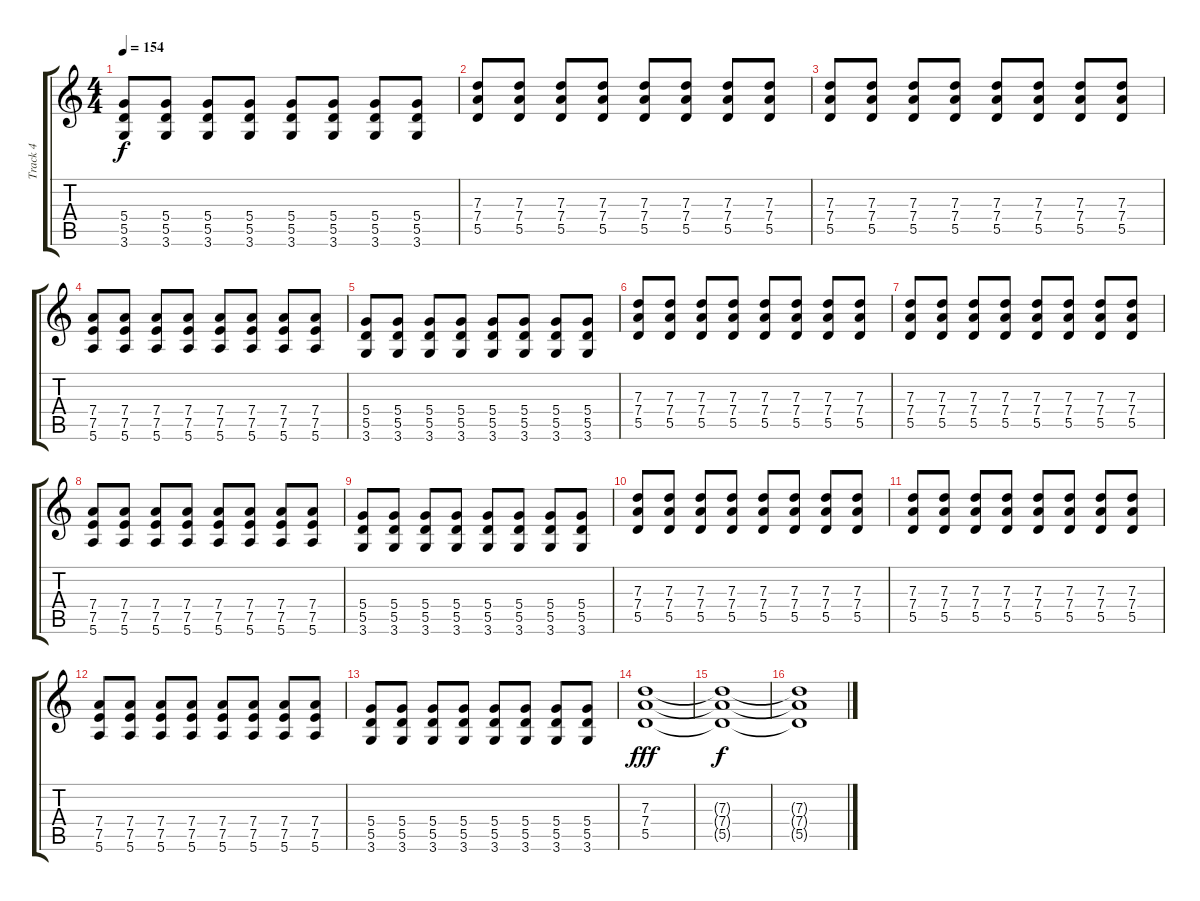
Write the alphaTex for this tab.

\track ("Track 4" "Track 4") {instrument overdrivenguitar}
\staff {score tabs}
\tuning (E4 B3 G3 D3 A2 E2) {hide}
\ts (4 4)
\tempo 154
\clef g2
\ks c
(5.4 5.5 3.6).8{dy f} (5.4 5.5 3.6).8 (5.4 5.5 3.6).8 (5.4 5.5 3.6).8 (5.4 5.5 3.6).8 (5.4 5.5 3.6).8 (5.4 5.5 3.6).8 (5.4 5.5 3.6).8 |
(7.3 7.4 5.5).8 (7.3 7.4 5.5).8 (7.3 7.4 5.5).8 (7.3 7.4 5.5).8 (7.3 7.4 5.5).8 (7.3 7.4 5.5).8 (7.3 7.4 5.5).8 (7.3 7.4 5.5).8 |
(7.3 7.4 5.5).8 (7.3 7.4 5.5).8 (7.3 7.4 5.5).8 (7.3 7.4 5.5).8 (7.3 7.4 5.5).8 (7.3 7.4 5.5).8 (7.3 7.4 5.5).8 (7.3 7.4 5.5).8 |
(7.4 7.5 5.6).8 (7.4 7.5 5.6).8 (7.4 7.5 5.6).8 (7.4 7.5 5.6).8 (7.4 7.5 5.6).8 (7.4 7.5 5.6).8 (7.4 7.5 5.6).8 (7.4 7.5 5.6).8 |
(5.4 5.5 3.6).8 (5.4 5.5 3.6).8 (5.4 5.5 3.6).8 (5.4 5.5 3.6).8 (5.4 5.5 3.6).8 (5.4 5.5 3.6).8 (5.4 5.5 3.6).8 (5.4 5.5 3.6).8 |
(7.3 7.4 5.5).8 (7.3 7.4 5.5).8 (7.3 7.4 5.5).8 (7.3 7.4 5.5).8 (7.3 7.4 5.5).8 (7.3 7.4 5.5).8 (7.3 7.4 5.5).8 (7.3 7.4 5.5).8 |
(7.3 7.4 5.5).8 (7.3 7.4 5.5).8 (7.3 7.4 5.5).8 (7.3 7.4 5.5).8 (7.3 7.4 5.5).8 (7.3 7.4 5.5).8 (7.3 7.4 5.5).8 (7.3 7.4 5.5).8 |
(7.4 7.5 5.6).8 (7.4 7.5 5.6).8 (7.4 7.5 5.6).8 (7.4 7.5 5.6).8 (7.4 7.5 5.6).8 (7.4 7.5 5.6).8 (7.4 7.5 5.6).8 (7.4 7.5 5.6).8 |
(5.4 5.5 3.6).8 (5.4 5.5 3.6).8 (5.4 5.5 3.6).8 (5.4 5.5 3.6).8 (5.4 5.5 3.6).8 (5.4 5.5 3.6).8 (5.4 5.5 3.6).8 (5.4 5.5 3.6).8 |
(7.3 7.4 5.5).8 (7.3 7.4 5.5).8 (7.3 7.4 5.5).8 (7.3 7.4 5.5).8 (7.3 7.4 5.5).8 (7.3 7.4 5.5).8 (7.3 7.4 5.5).8 (7.3 7.4 5.5).8 |
(7.3 7.4 5.5).8 (7.3 7.4 5.5).8 (7.3 7.4 5.5).8 (7.3 7.4 5.5).8 (7.3 7.4 5.5).8 (7.3 7.4 5.5).8 (7.3 7.4 5.5).8 (7.3 7.4 5.5).8 |
(7.4 7.5 5.6).8 (7.4 7.5 5.6).8 (7.4 7.5 5.6).8 (7.4 7.5 5.6).8 (7.4 7.5 5.6).8 (7.4 7.5 5.6).8 (7.4 7.5 5.6).8 (7.4 7.5 5.6).8 |
(5.4 5.5 3.6).8 (5.4 5.5 3.6).8 (5.4 5.5 3.6).8 (5.4 5.5 3.6).8 (5.4 5.5 3.6).8 (5.4 5.5 3.6).8 (5.4 5.5 3.6).8 (5.4 5.5 3.6).8 |
(7.3 7.4 5.5).1{dy fff} |
(7.3{t} 7.4{t} 5.5{t}).1{dy f} |
(7.3{t} 7.4{t} 5.5{t}).1
